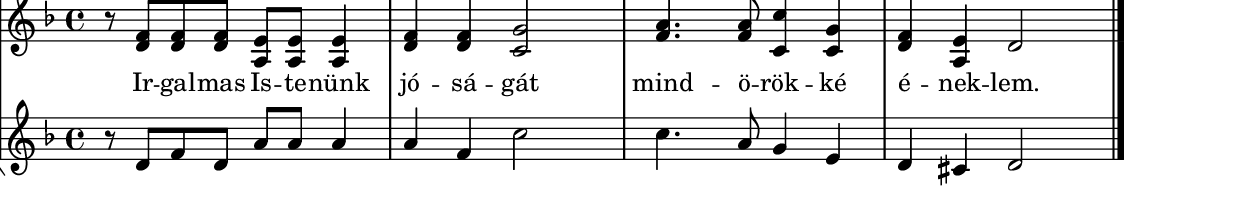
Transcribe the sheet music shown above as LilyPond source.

% MusicXML to Lilypond converter by Kovi

szovegAAA = \lyricmode {  "Ir" -- "gal" -- "mas" "Is" -- "te" -- "nünk" "jó" -- "sá" -- "gát" "mind" -- "ö" -- "rök" -- "ké" "é" -- "nek" -- "lem."  }

% Analyzing...
% 2 parts
% 1 Staff
% forceBassClefActive = 
melody = {
\new StaffGroup <<
% 1 Staff
% 32 notes in the part
% 1 voices

\new Staff
\new Voice {
% 32 notes
% 4 mesaures

% Measure 1
\clef "treble"
\key f \major
\time 4/4 
r8 <d' f' >8 <d' f' >8 <d' f' >8 <a e' >8 <a e' >8 <a e' >4 
% Measure 2
<d' f' >4 <d' f' >4 <c' g' >2 
% Measure 3
<f' a' >4. <f' a' >8 <c' c'' >4 <c' g' >4 
% Measure 4
<d' f' >4 <a e' >4 d'2 \bar "|." 
} % voice
\addlyrics { \szovegAAA }

% 1 Staff
% 17 notes in the part
% 1 voices

\new Staff
\new Voice {
% 17 notes
% 4 mesaures

% Measure 1
\clef "treble"
\key f \major
\time 4/4 
r8 d'8 f'8 d'8 a'8 a'8 a'4 
% Measure 2
a'4 f'4 c''2 
% Measure 3
c''4. a'8 g'4 e'4 
% Measure 4
d'4 cis'4 d'2 \bar "|." 
} % voice
>>
} % melody


harmonies = \chordmode {
% 9 chords
\germanChords
s8 d4:m s8 a4 s4 d4:m s4 c4 s4 f4 s4 c4 s4 d4:m a4 d4:m
}

\include "../../definitions.ly"
